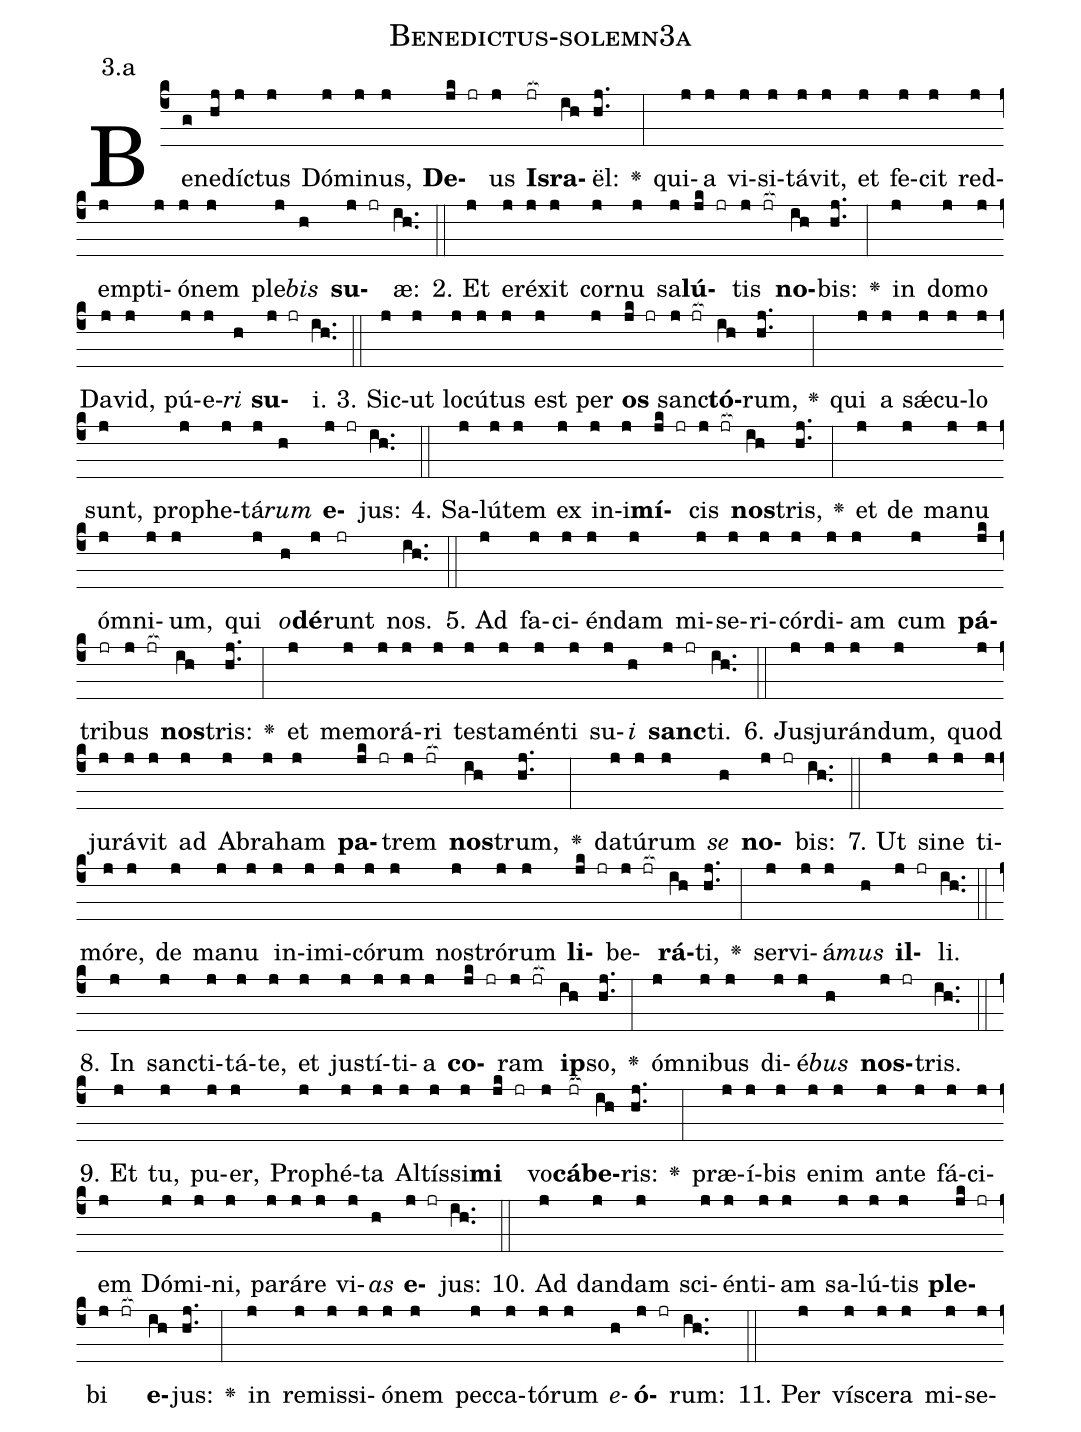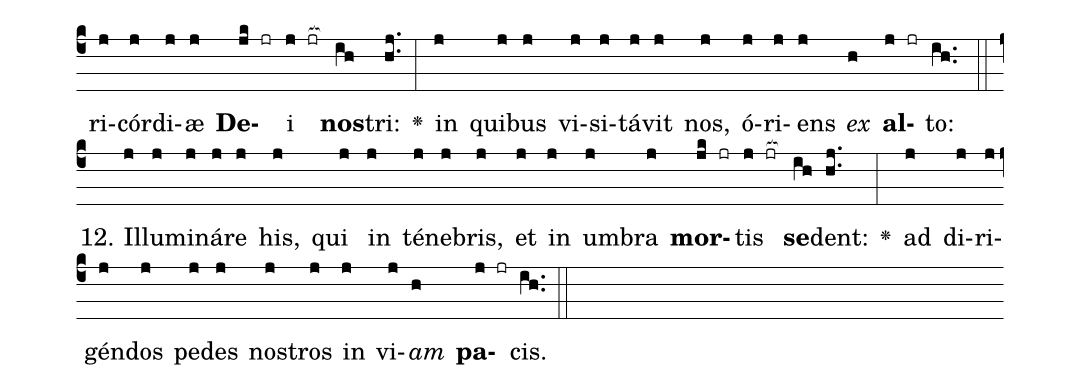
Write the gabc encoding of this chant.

name: Benedictus-solemn3a;
annotation: 3.a;
%%
(c4)Be(g)ne(hj)díc(j)tus(j) Dó(j)mi(j)nus,(j) <b>De</b>(jk jr)us(j) <b>Is</b>(jr[ocb:1{])<b>ra</b>(ih[ocb:0}])ël:(hj..) <v>\greheightstar</v>(:) qui(j)a(j) vi(j)si(j)tá(j)vit,(j) et(j) fe(j)cit(j) red(j)emp(j)ti(j)ó(j)nem(j) ple(j)<i>bis</i>(h) <b>su</b>(j jr)æ:(ih..) (::)
2. Et(j) e(j)ré(j)xit(j) cor(j)nu(j) sa(j)<b>lú</b>(jk jr)tis(j jr[ocb:1{]) <b>no</b>(ih[ocb:0}])bis:(hj..) <v>\greheightstar</v>(:) in(j) do(j)mo(j) Da(j)vid,(j) pú(j)e(j)<i>ri</i>(h) <b>su</b>(j jr)i.(ih..) (::)
3. Sic(j)ut(j) lo(j)cú(j)tus(j) est(j) per(j) <b>os</b>(jk jr) sanc(j jr[ocb:1{])<b>tó</b>(ih[ocb:0}])rum,(hj..) <v>\greheightstar</v>(:) qui(j) a(j) sǽ(j)cu(j)lo(j) sunt,(j) pro(j)phe(j)tá(j)<i>rum</i>(h) <b>e</b>(j jr)jus:(ih..) (::)
4. Sa(j)lú(j)tem(j) ex(j) in(j)i(j)<b>mí</b>(jk jr)cis(j jr[ocb:1{]) <b>nos</b>(ih[ocb:0}])tris,(hj..) <v>\greheightstar</v>(:) et(j) de(j) ma(j)nu(j) óm(j)ni(j)um,(j) qui(j) <i>o</i>(h)<b>dé</b>(j)runt(jr) nos.(ih..) (::)
5. Ad(j) fa(j)ci(j)én(j)dam(j) mi(j)se(j)ri(j)cór(j)di(j)am(j) cum(j) <b>pá</b>(jk)tri(jr)bus(j jr[ocb:1{]) <b>nos</b>(ih[ocb:0}])tris:(hj..) <v>\greheightstar</v>(:) et(j) me(j)mo(j)rá(j)ri(j) tes(j)ta(j)mén(j)ti(j) su(j)<i>i</i>(h) <b>sanc</b>(j jr)ti.(ih..) (::)
6. Ju(j)sju(j)rán(j)dum,(j) quod(j) ju(j)rá(j)vit(j) ad(j) A(j)bra(j)ham(j) <b>pa</b>(jk jr)trem(j jr[ocb:1{]) <b>nos</b>(ih[ocb:0}])trum,(hj..) <v>\greheightstar</v>(:) da(j)tú(j)rum(j) <i>se</i>(h) <b>no</b>(j jr)bis:(ih..) (::)
7. Ut(j) si(j)ne(j) ti(j)mó(j)re,(j) de(j) ma(j)nu(j) in(j)i(j)mi(j)có(j)rum(j) nos(j)tró(j)rum(j) <b>li</b>(jk jr)be(j jr[ocb:1{])<b>rá</b>(ih[ocb:0}])ti,(hj..) <v>\greheightstar</v>(:) ser(j)vi(j)á(j)<i>mus</i>(h) <b>il</b>(j jr)li.(ih..) (::)
8. In(j) sanc(j)ti(j)tá(j)te,(j) et(j) jus(j)tí(j)ti(j)a(j) <b>co</b>(jk jr)ram(j jr[ocb:1{]) <b>ip</b>(ih[ocb:0}])so,(hj..) <v>\greheightstar</v>(:) óm(j)ni(j)bus(j) di(j)é(j)<i>bus</i>(h) <b>nos</b>(j jr)tris.(ih..) (::)
9. Et(j) tu,(j) pu(j)er,(j) Pro(j)phé(j)ta(j) Al(j)tís(j)si(j)<b>mi</b>(jk jr) vo(j)<b>cá</b>(jr[ocb:1{])<b>be</b>(ih[ocb:0}])ris:(hj..) <v>\greheightstar</v>(:) præ(j)í(j)bis(j) e(j)nim(j) an(j)te(j) fá(j)ci(j)em(j) Dó(j)mi(j)ni,(j) pa(j)rá(j)re(j) vi(j)<i>as</i>(h) <b>e</b>(j jr)jus:(ih..) (::)
10. Ad(j) dan(j)dam(j) sci(j)én(j)ti(j)am(j) sa(j)lú(j)tis(j) <b>ple</b>(jk jr)bi(j jr[ocb:1{]) <b>e</b>(ih[ocb:0}])jus:(hj..) <v>\greheightstar</v>(:) in(j) re(j)mis(j)si(j)ó(j)nem(j) pec(j)ca(j)tó(j)rum(j) <i>e</i>(h)<b>ó</b>(j jr)rum:(ih..) (::)
11. Per(j) ví(j)sce(j)ra(j) mi(j)se(j)ri(j)cór(j)di(j)æ(j) <b>De</b>(jk jr)i(j jr[ocb:1{]) <b>nos</b>(ih[ocb:0}])tri:(hj..) <v>\greheightstar</v>(:) in(j) qui(j)bus(j) vi(j)si(j)tá(j)vit(j) nos,(j) ó(j)ri(j)ens(j) <i>ex</i>(h) <b>al</b>(j jr)to:(ih..) (::)
12. Il(j)lu(j)mi(j)ná(j)re(j) his,(j) qui(j) in(j) té(j)ne(j)bris,(j) et(j) in(j) um(j)bra(j) <b>mor</b>(jk jr)tis(j jr[ocb:1{]) <b>se</b>(ih[ocb:0}])dent:(hj..) <v>\greheightstar</v>(:) ad(j) di(j)ri(j)gén(j)dos(j) pe(j)des(j) nos(j)tros(j) in(j) vi(j)<i>am</i>(h) <b>pa</b>(j jr)cis.(ih..) (::)
